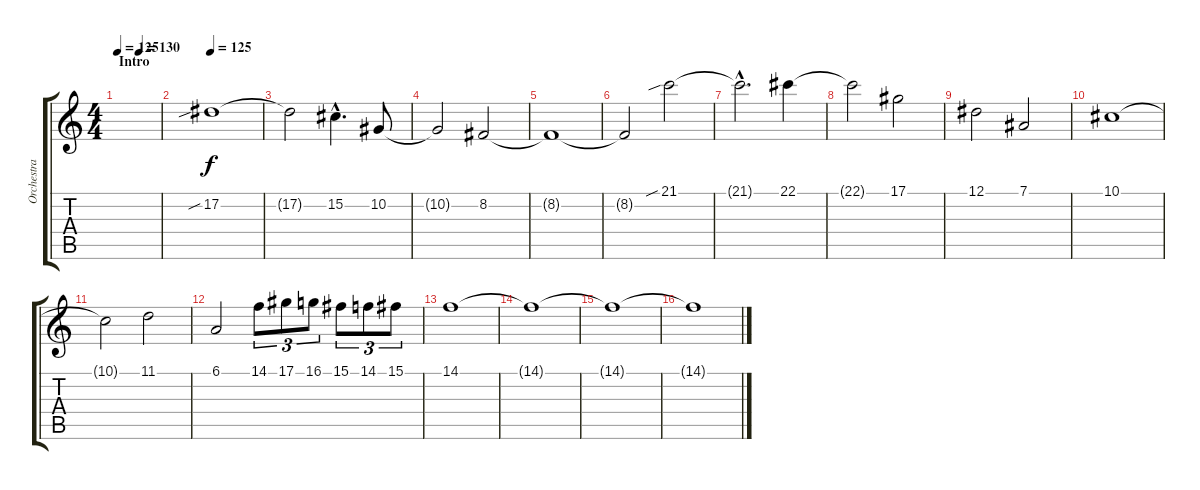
\track ("Orchestra" "Orchestra") {instrument stringensemble1}
\staff {score tabs}
\tuning (Eb4 Bb3 Gb3 Db3 Ab2 Eb2) {hide}
\ts (4 4)
\section ("" "Intro")
\tempo 125
\tempo (130 0.5)
\tempo 70
\tempo 125
\clef g2
\ks c
|
\tempo 125
17.2{sib}.1 |
17.2{t}.2 15.2{hac}.4{d} 10.2.8 |
10.2{t}.2 8.2.2 |
8.2{t}.1 |
8.2{t}.2 21.1{sib}.2 |
21.1{hac t}.2{d} 22.1.4 |
22.1{t}.2 17.1.2 |
12.1.2 7.1.2 |
10.1.1 |
10.1{t}.2 11.1.2 |
6.1.2 14.1.8{tu (3 2)} 17.1.8{tu (3 2)} 16.1.8{tu (3 2)} 15.1.8{tu (3 2)} 14.1.8{tu (3 2)} 15.1.8{tu (3 2)} |
14.1.1 |
14.1{t}.1 |
14.1{t}.1 |
14.1{t}.1
